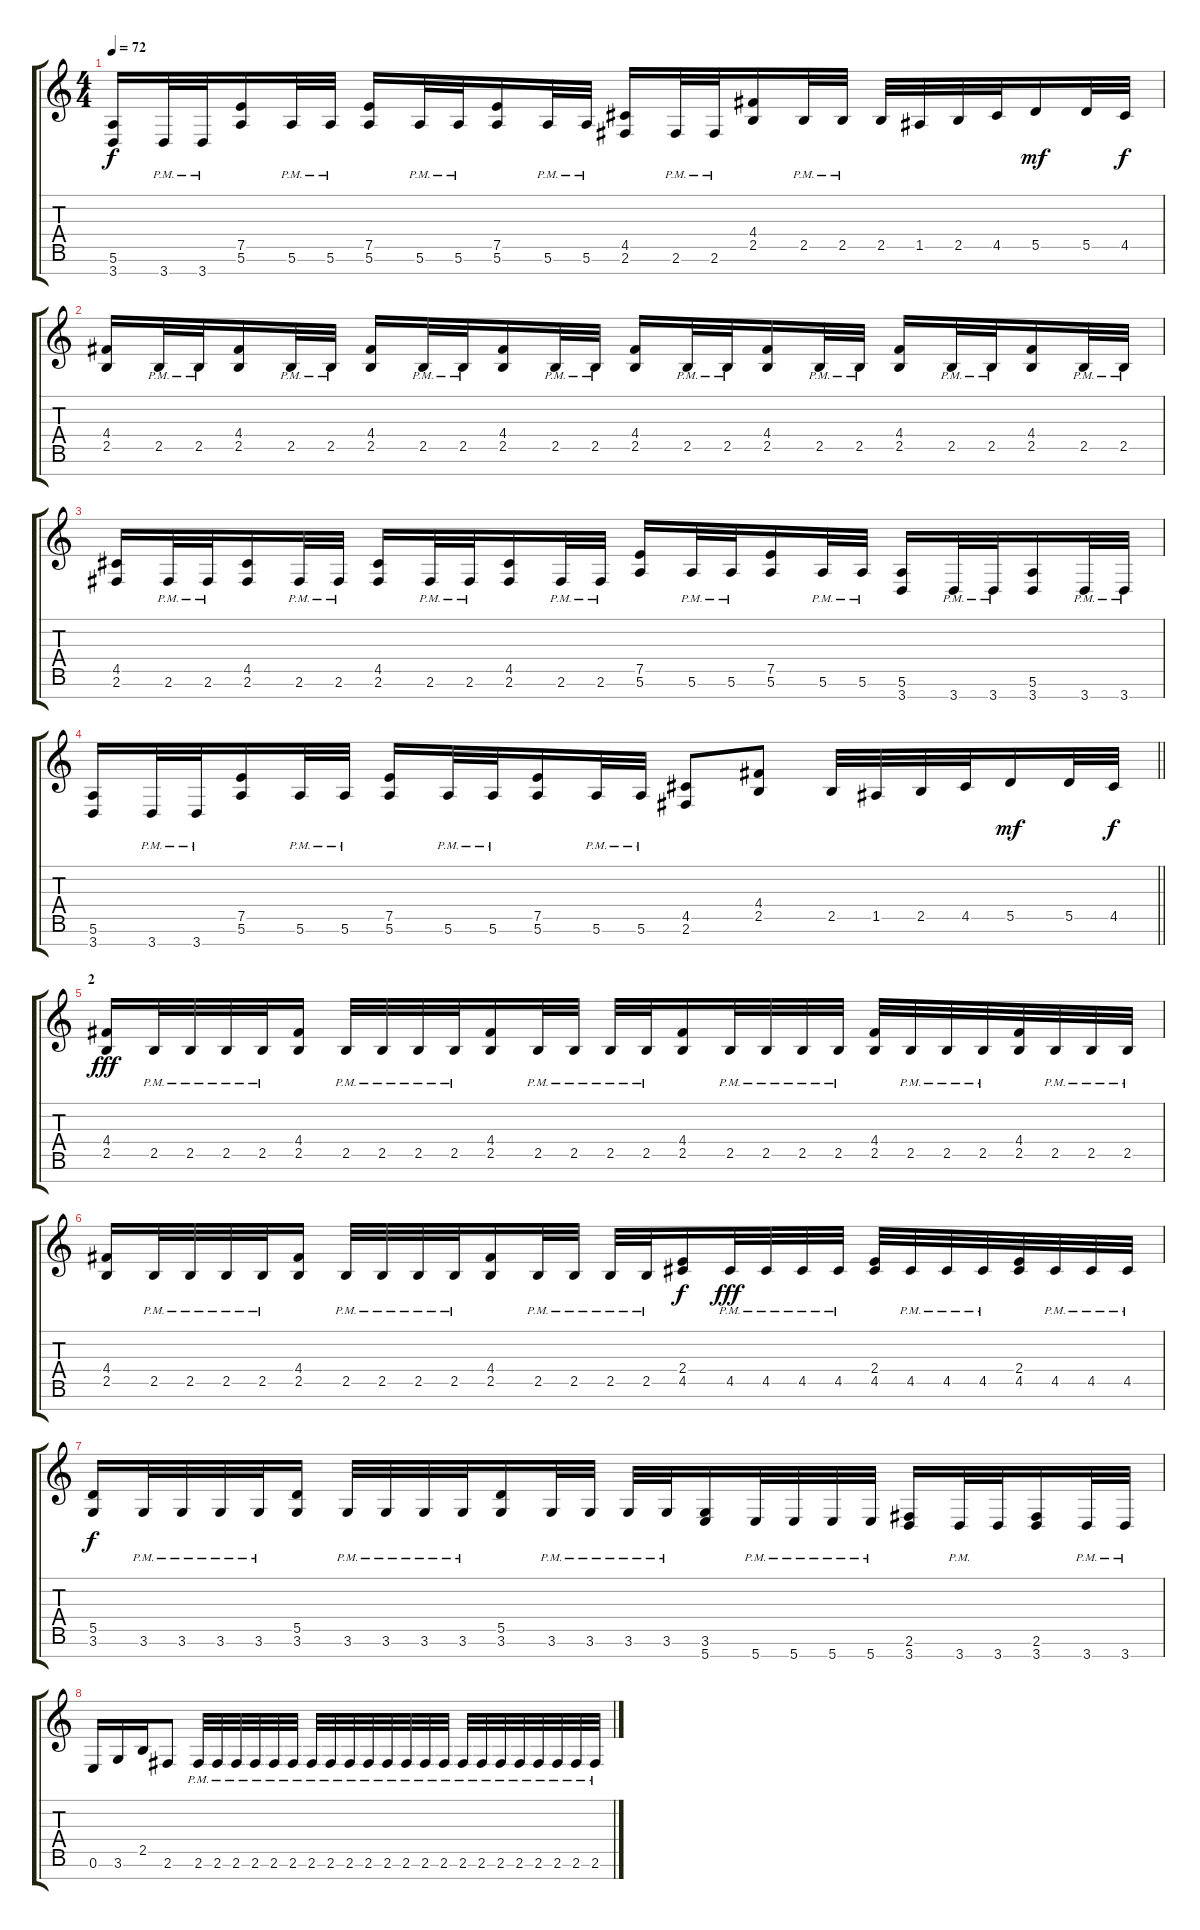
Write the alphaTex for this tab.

\track "" {instrument overdrivenguitar}
\staff {score tabs}
\tuning (E4 B3 G3 D3 A2 E2 B1) {hide}
\ts (4 4)
\tempo 72
\clef g2
\ks c
(5.6 3.7).16{dy f} 3.7{pm}.32 3.7{pm}.32 (7.5 5.6).16 5.6{pm}.32 5.6{pm}.32 (7.5 5.6).16 5.6{pm}.32 5.6{pm}.32 (7.5 5.6).16 5.6{pm}.32 5.6{pm}.32 (4.5 2.6).16 2.6{pm}.32 2.6{pm}.32 (4.4 2.5).16 2.5{pm}.32 2.5{pm}.32 2.5.32 1.5.32 2.5.32 4.5.32 5.5.16{dy mf} 5.5.32 4.5.32{dy f} |
(4.4 2.5).16 2.5{pm}.32 2.5{pm}.32 (4.4 2.5).16 2.5{pm}.32 2.5{pm}.32 (4.4 2.5).16 2.5{pm}.32 2.5{pm}.32 (4.4 2.5).16 2.5{pm}.32 2.5{pm}.32 (4.4 2.5).16 2.5{pm}.32 2.5{pm}.32 (4.4 2.5).16 2.5{pm}.32 2.5{pm}.32 (4.4 2.5).16 2.5{pm}.32 2.5{pm}.32 (4.4 2.5).16 2.5{pm}.32 2.5{pm}.32 |
(4.5 2.6).16 2.6{pm}.32 2.6{pm}.32 (4.5 2.6).16 2.6{pm}.32 2.6{pm}.32 (4.5 2.6).16 2.6{pm}.32 2.6{pm}.32 (4.5 2.6).16 2.6{pm}.32 2.6{pm}.32 (7.5 5.6).16 5.6{pm}.32 5.6{pm}.32 (7.5 5.6).16 5.6{pm}.32 5.6{pm}.32 (5.6 3.7).16 3.7{pm}.32 3.7{pm}.32 (5.6 3.7).16 3.7{pm}.32 3.7{pm}.32 |
\barLineRight lightlight
(5.6 3.7).16 3.7{pm}.32 3.7{pm}.32 (7.5 5.6).16 5.6{pm}.32 5.6{pm}.32 (7.5 5.6).16 5.6{pm}.32 5.6{pm}.32 (7.5 5.6).16 5.6{pm}.32 5.6{pm}.32 (4.5 2.6).8 (4.4 2.5).8 2.5.32 1.5.32 2.5.32 4.5.32 5.5.16{dy mf} 5.5.32 4.5.32{dy f} |
\section ("" "2")
(4.4 2.5).16{dy fff balance 0} 2.5{pm}.32 2.5{pm}.32 2.5{pm}.32 2.5{pm}.32 (4.4 2.5).16 2.5{pm}.32 2.5{pm}.32 2.5{pm}.32 2.5{pm}.32 (4.4 2.5).16 2.5{pm}.32 2.5{pm}.32 2.5{pm}.32 2.5{pm}.32 (4.4 2.5).16 2.5{pm}.32 2.5{pm}.32 2.5{pm}.32 2.5{pm}.32 (4.4 2.5).32 2.5{pm}.32 2.5{pm}.32 2.5{pm}.32 (4.4 2.5).32 2.5{pm}.32 2.5{pm}.32 2.5{pm}.32 |
(4.4 2.5).16 2.5{pm}.32 2.5{pm}.32 2.5{pm}.32 2.5{pm}.32 (4.4 2.5).16 2.5{pm}.32 2.5{pm}.32 2.5{pm}.32 2.5{pm}.32 (4.4 2.5).16 2.5{pm}.32 2.5{pm}.32 2.5{pm}.32 2.5{pm}.32 (2.4 4.5).16{dy f} 4.5{pm}.32{dy fff} 4.5{pm}.32 4.5{pm}.32 4.5{pm}.32 (2.4 4.5).32 4.5{pm}.32 4.5{pm}.32 4.5{pm}.32 (2.4 4.5).32 4.5{pm}.32 4.5{pm}.32 4.5{pm}.32 |
(5.5 3.6).16{dy f} 3.6{pm}.32 3.6{pm}.32 3.6{pm}.32 3.6{pm}.32 (5.5 3.6).16 3.6{pm}.32 3.6{pm}.32 3.6{pm}.32 3.6{pm}.32 (5.5 3.6).16 3.6{pm}.32 3.6{pm}.32 3.6{pm}.32 3.6{pm}.32 (3.6 5.7).16 5.7{pm}.32 5.7{pm}.32 5.7{pm}.32 5.7{pm}.32 (2.6 3.7).16 3.7{pm}.32 3.7.32 (2.6 3.7).16 3.7{pm}.32 3.7{pm}.32 |
0.6.16 3.6.16 2.5.16 2.6.8 2.6{pm}.32{volume 8 balance 8} 2.6{pm}.32 2.6{pm}.32 2.6{pm}.32 2.6{pm}.32 2.6{pm}.32 2.6{pm}.32 2.6{pm}.32 2.6{pm}.32 2.6{pm}.32 2.6{pm}.32 2.6{pm}.32 2.6{pm}.32 2.6{pm}.32 2.6{pm}.32 2.6{pm}.32 2.6{pm}.32 2.6{pm}.32 2.6{pm}.32 2.6{pm}.32 2.6{pm}.32 2.6{pm}.32
